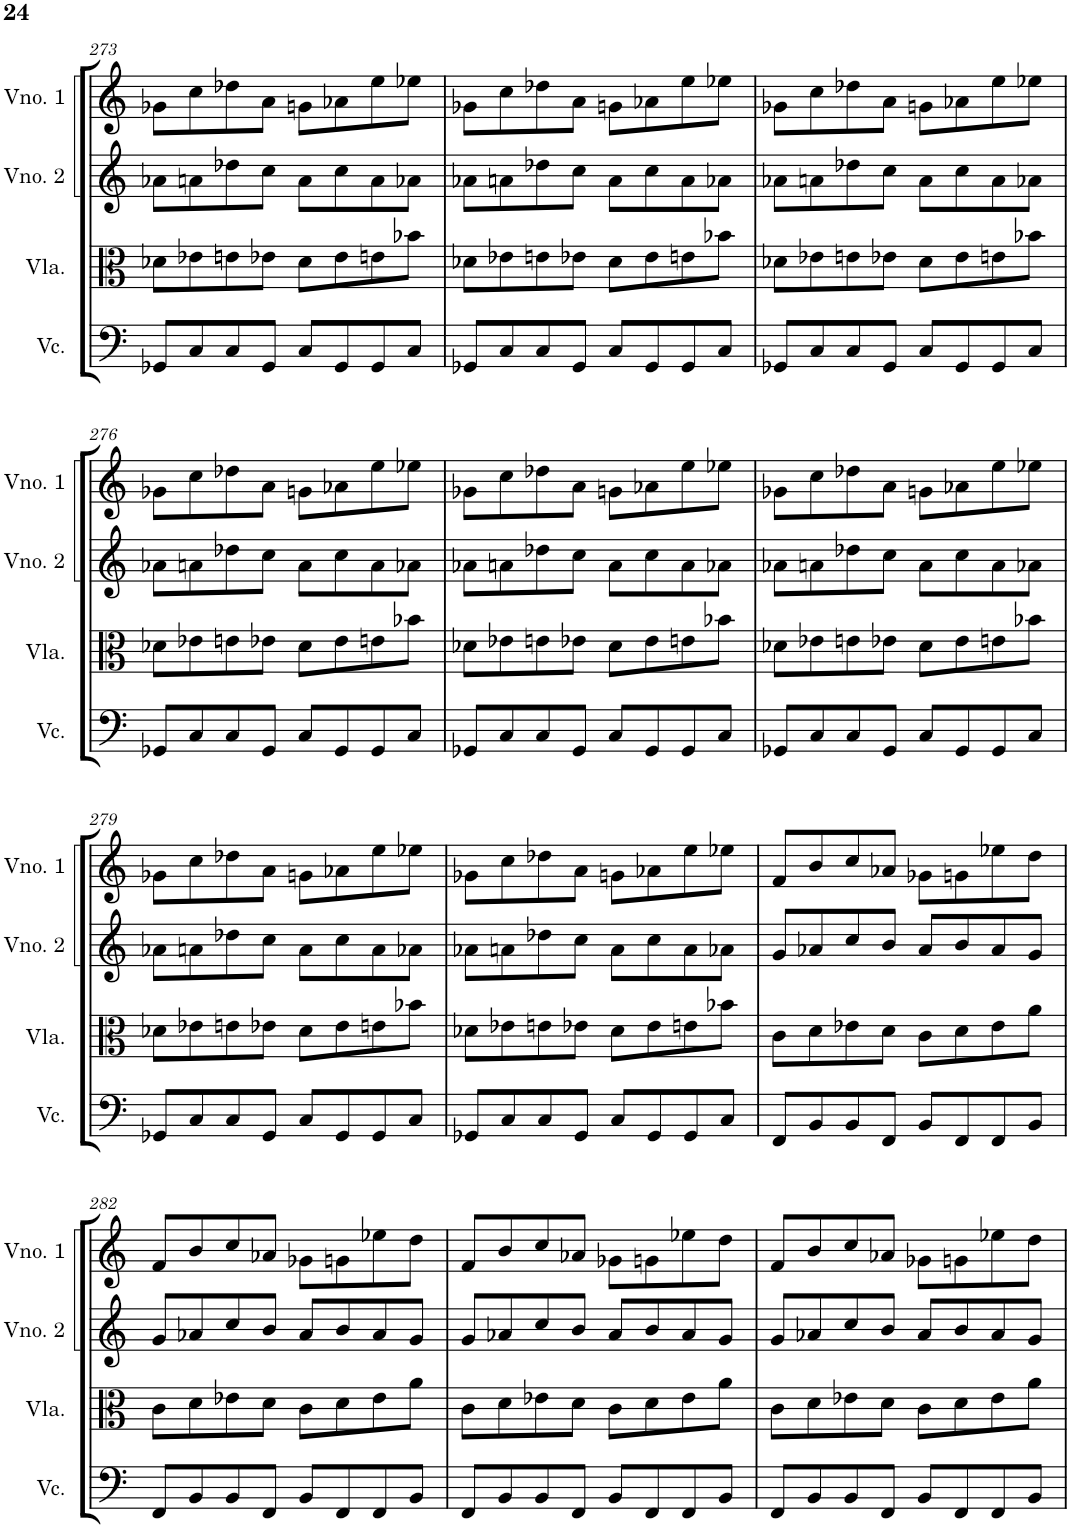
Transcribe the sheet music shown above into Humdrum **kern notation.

**kern	**kern	**kern	**kern
*part4	*part3	*part2	*part1
*staff4	*staff3	*staff2	*staff1
*I"Violoncelo	*I"Viola	*I"Violino 2	*I"Violino 1
*I'Vc.	*I'Vla.	*I'Vno. 2	*I'Vno. 1
!!LO:PB:g=z
*clefF4	*clefC3	*clefG2	*clefG2
*k[]	*k[]	*k[]	*k[]
*M4/4	*M4/4	*M4/4	*M4/4
=273	=273	=273	=273
8GG-X/L	8d-X\L	8a-X\L	8g-X\L
8C/	8e-X\	8an\	8cc\
8C/	8en\	8dd-X\	8dd-X\
8GG-/J	8e-X\J	8cc\J	8a\J
8C/L	8d-\L	8a\L	8gn\L
8GG-/	8e-\	8cc\	8a-X\
8GG-/	8en\	8a\	8ee\
8C/J	8b-X\J	8a-X\J	8ee-X\J
=274	=274	=274	=274
8GG-X/L	8d-X\L	8a-X\L	8g-X\L
8C/	8e-X\	8an\	8cc\
8C/	8en\	8dd-X\	8dd-X\
8GG-/J	8e-X\J	8cc\J	8a\J
8C/L	8d-\L	8a\L	8gn\L
8GG-/	8e-\	8cc\	8a-X\
8GG-/	8en\	8a\	8ee\
8C/J	8b-X\J	8a-X\J	8ee-X\J
=275	=275	=275	=275
8GG-X/L	8d-X\L	8a-X\L	8g-X\L
8C/	8e-X\	8an\	8cc\
8C/	8en\	8dd-X\	8dd-X\
8GG-/J	8e-X\J	8cc\J	8a\J
8C/L	8d-\L	8a\L	8gn\L
8GG-/	8e-\	8cc\	8a-X\
8GG-/	8en\	8a\	8ee\
8C/J	8b-X\J	8a-X\J	8ee-X\J
!!LO:LB:g=z
=276	=276	=276	=276
8GG-X/L	8d-X\L	8a-X\L	8g-X\L
8C/	8e-X\	8an\	8cc\
8C/	8en\	8dd-X\	8dd-X\
8GG-/J	8e-X\J	8cc\J	8a\J
8C/L	8d-\L	8a\L	8gn\L
8GG-/	8e-\	8cc\	8a-X\
8GG-/	8en\	8a\	8ee\
8C/J	8b-X\J	8a-X\J	8ee-X\J
=277	=277	=277	=277
8GG-X/L	8d-X\L	8a-X\L	8g-X\L
8C/	8e-X\	8an\	8cc\
8C/	8en\	8dd-X\	8dd-X\
8GG-/J	8e-X\J	8cc\J	8a\J
8C/L	8d-\L	8a\L	8gn\L
8GG-/	8e-\	8cc\	8a-X\
8GG-/	8en\	8a\	8ee\
8C/J	8b-X\J	8a-X\J	8ee-X\J
=278	=278	=278	=278
8GG-X/L	8d-X\L	8a-X\L	8g-X\L
8C/	8e-X\	8an\	8cc\
8C/	8en\	8dd-X\	8dd-X\
8GG-/J	8e-X\J	8cc\J	8a\J
8C/L	8d-\L	8a\L	8gn\L
8GG-/	8e-\	8cc\	8a-X\
8GG-/	8en\	8a\	8ee\
8C/J	8b-X\J	8a-X\J	8ee-X\J
!!LO:LB:g=z
=279	=279	=279	=279
8GG-X/L	8d-X\L	8a-X\L	8g-X\L
8C/	8e-X\	8an\	8cc\
8C/	8en\	8dd-X\	8dd-X\
8GG-/J	8e-X\J	8cc\J	8a\J
8C/L	8d-\L	8a\L	8gn\L
8GG-/	8e-\	8cc\	8a-X\
8GG-/	8en\	8a\	8ee\
8C/J	8b-X\J	8a-X\J	8ee-X\J
=280	=280	=280	=280
8GG-X/L	8d-X\L	8a-X\L	8g-X\L
8C/	8e-X\	8an\	8cc\
8C/	8en\	8dd-X\	8dd-X\
8GG-/J	8e-X\J	8cc\J	8a\J
8C/L	8d-\L	8a\L	8gn\L
8GG-/	8e-\	8cc\	8a-X\
8GG-/	8en\	8a\	8ee\
8C/J	8b-X\J	8a-X\J	8ee-X\J
=281	=281	=281	=281
8FF/L	8c\L	8g/L	8f/L
8BB/	8d\	8a-X/	8b/
8BB/	8e-X\	8cc/	8cc/
8FF/J	8d\J	8b/J	8a-X/J
8BB/L	8c\L	8a-/L	8g-X\L
8FF/	8d\	8b/	8gn\
8FF/	8e-\	8a-/	8ee-X\
8BB/J	8a\J	8g/J	8dd\J
!!LO:LB:g=z
=282	=282	=282	=282
8FF/L	8c\L	8g/L	8f/L
8BB/	8d\	8a-X/	8b/
8BB/	8e-X\	8cc/	8cc/
8FF/J	8d\J	8b/J	8a-X/J
8BB/L	8c\L	8a-/L	8g-X\L
8FF/	8d\	8b/	8gn\
8FF/	8e-\	8a-/	8ee-X\
8BB/J	8a\J	8g/J	8dd\J
=283	=283	=283	=283
8FF/L	8c\L	8g/L	8f/L
8BB/	8d\	8a-X/	8b/
8BB/	8e-X\	8cc/	8cc/
8FF/J	8d\J	8b/J	8a-X/J
8BB/L	8c\L	8a-/L	8g-X\L
8FF/	8d\	8b/	8gn\
8FF/	8e-\	8a-/	8ee-X\
8BB/J	8a\J	8g/J	8dd\J
=284	=284	=284	=284
8FF/L	8c\L	8g/L	8f/L
8BB/	8d\	8a-X/	8b/
8BB/	8e-X\	8cc/	8cc/
8FF/J	8d\J	8b/J	8a-X/J
8BB/L	8c\L	8a-/L	8g-X\L
8FF/	8d\	8b/	8gn\
8FF/	8e-\	8a-/	8ee-X\
8BB/J	8a\J	8g/J	8dd\J
=	=	=	=
*-	*-	*-	*-
